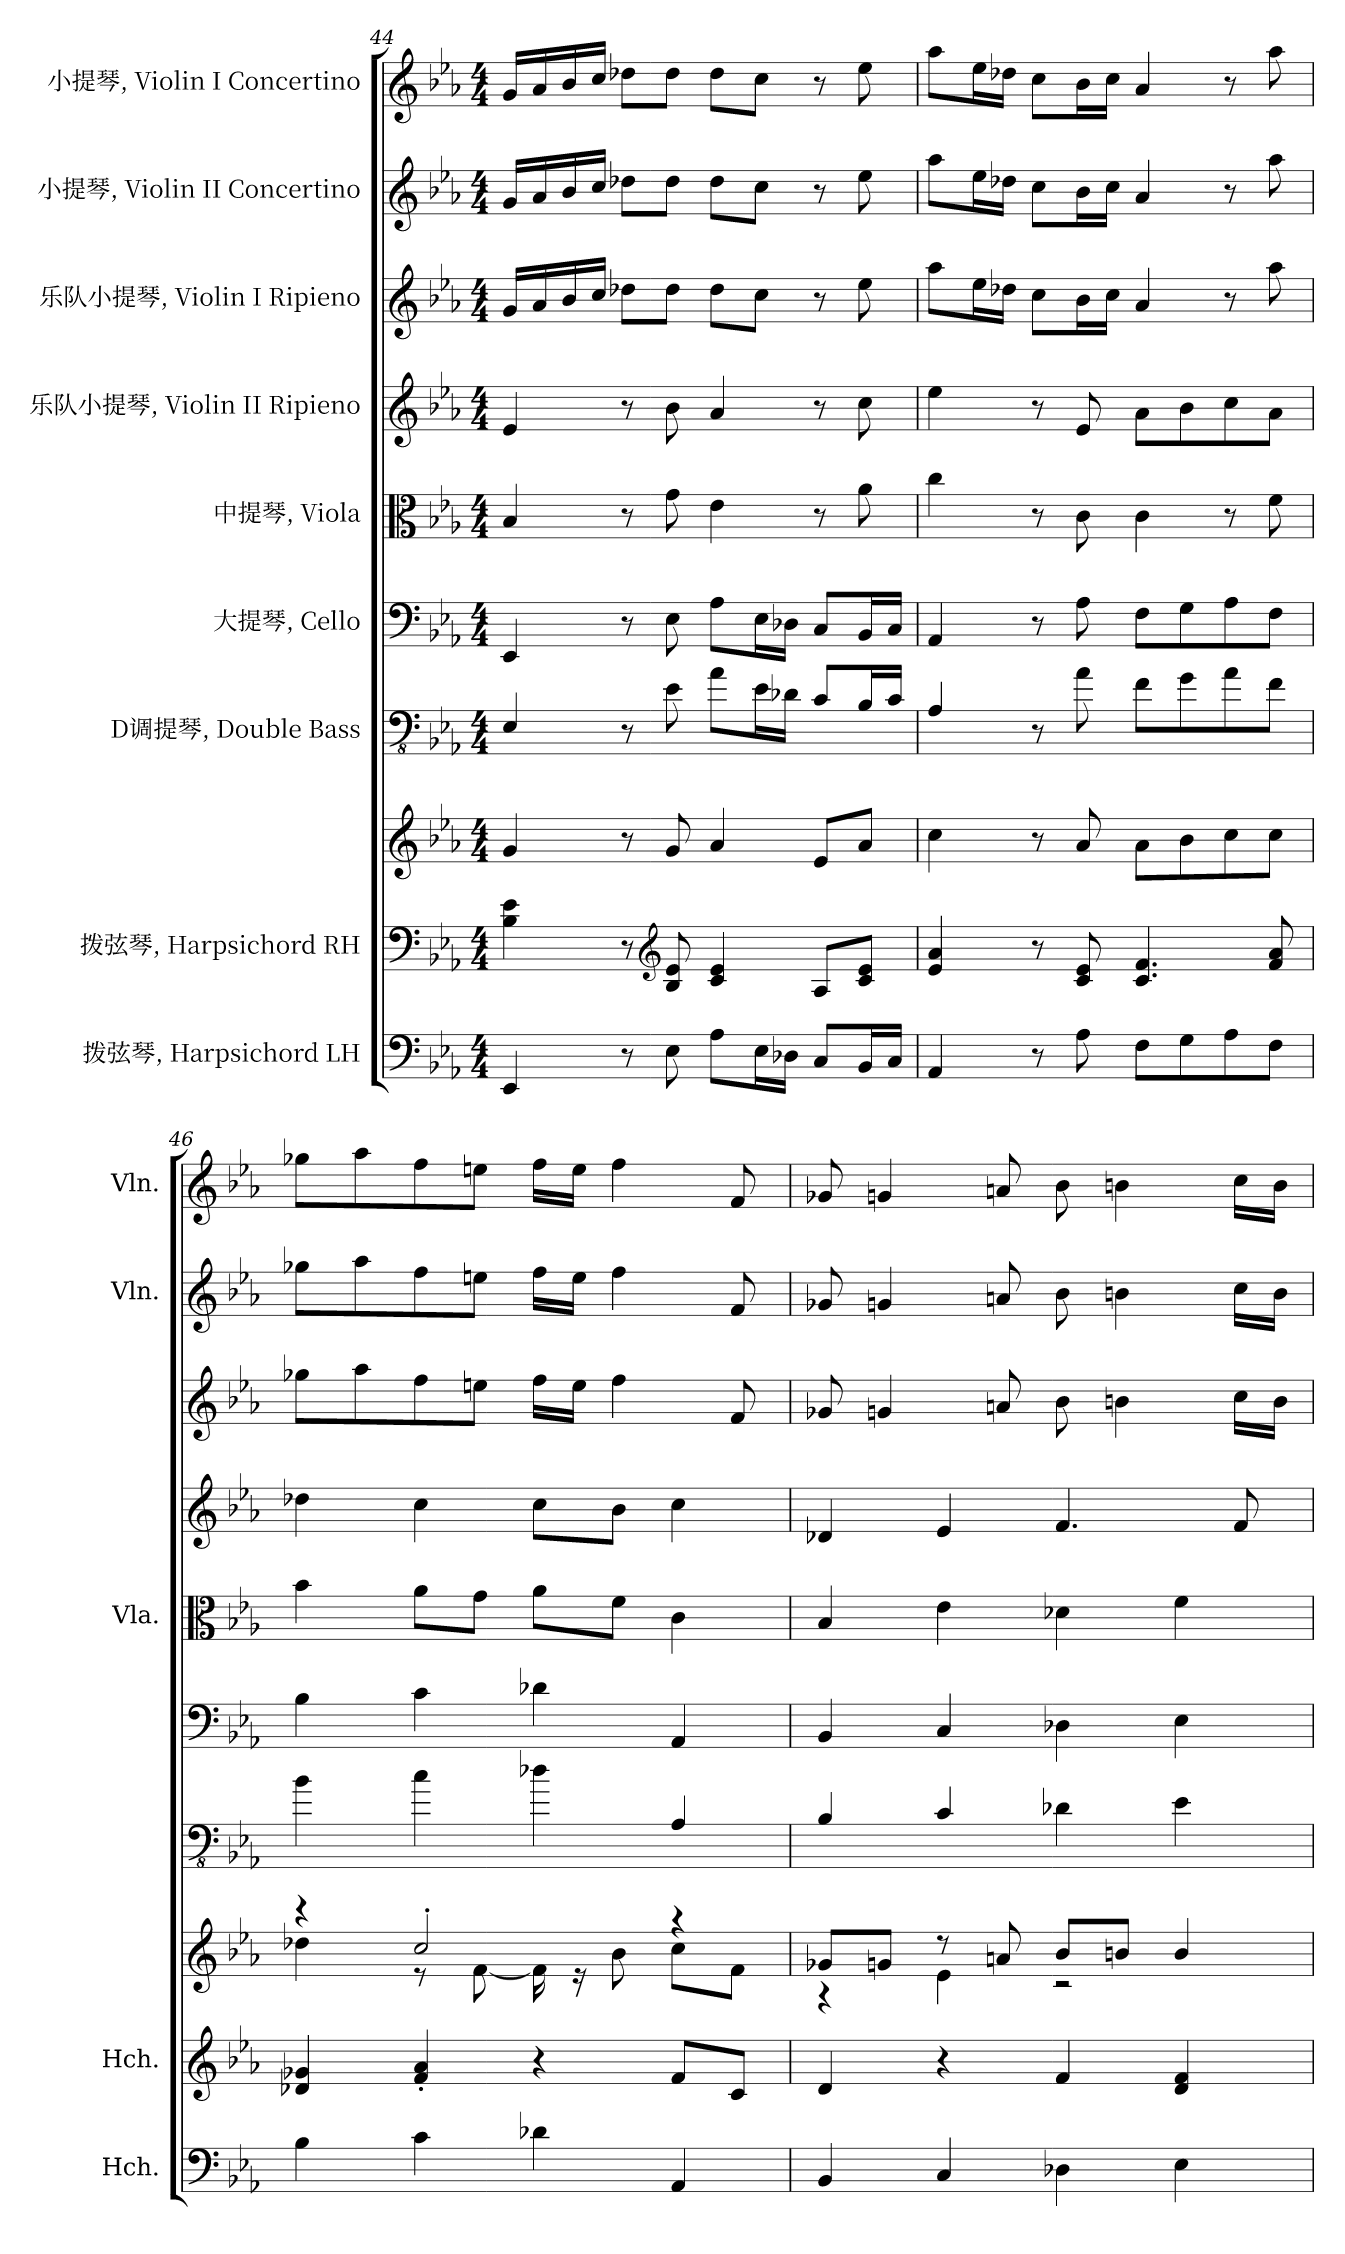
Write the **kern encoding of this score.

**kern	**kern	**kern	**kern	**kern	**kern	**kern	**kern	**kern	**kern
*part9	*part8	*part8	*part7	*part6	*part5	*part4	*part3	*part2	*part1
*staff10	*staff9	*staff8	*staff7	*staff6	*staff5	*staff4	*staff3	*staff2	*staff1
*I"拨弦琴, Harpsichord LH	*I"拨弦琴, Harpsichord RH	*	*I"D调提琴, Double Bass	*I"大提琴, Cello	*I"中提琴, Viola	*I"乐队小提琴, Violin II Ripieno	*I"乐队小提琴, Violin I Ripieno	*I"小提琴, Violin II Concertino	*I"小提琴, Violin I Concertino
*I'Hch.	*I'Hch.	*	*	*	*I'Vla.	*	*	*I'Vln.	*I'Vln.
*clefF4	*clefF4	*clefG2	*clefFv4	*clefF4	*clefC3	*clefG2	*clefG2	*clefG2	*clefG2
*	*	*	*ITrd7c12	*	*	*	*	*	*
*k[b-e-a-]	*k[b-e-a-]	*k[b-e-a-]	*k[b-e-a-]	*k[b-e-a-]	*k[b-e-a-]	*k[b-e-a-]	*k[b-e-a-]	*k[b-e-a-]	*k[b-e-a-]
*M4/4	*M4/4	*M4/4	*M4/4	*M4/4	*M4/4	*M4/4	*M4/4	*M4/4	*M4/4
=44	=44	=44	=44	=44	=44	=44	=44	=44	=44
4EE-/	4B-\ 4e-\	4g/	4EEE-/	4EE-/	4B-/	4e-/	16g/LL	16g/LL	16g/LL
.	.	.	.	.	.	.	16a-/	16a-/	16a-/
.	.	.	.	.	.	.	16b-/	16b-/	16b-/
.	.	.	.	.	.	.	16cc/JJ	16cc/JJ	16cc/JJ
8r	8r	8r	8r	8r	8r	8r	8dd-X\L	8dd-X\L	8dd-X\L
*	*clefG2	*	*	*	*	*	*	*	*
8E-\	8B-/ 8e-/	8g/	8EE-\	8E-\	8g\	8b-\	8dd-\J	8dd-\J	8dd-\J
8A-\L	4c/ 4e-/	4a-/	8AA-\L	8A-\L	4e-\	4a-/	8dd-\L	8dd-\L	8dd-\L
16E-\L	.	.	16EE-\L	16E-\L	.	.	8cc\J	8cc\J	8cc\J
16D-X\JJ	.	.	16DD-X\JJ	16D-X\JJ	.	.	.	.	.
8C/L	8A-/L	8e-/L	8CC/L	8C/L	8r	8r	8r	8r	8r
16BB-/L	8c/ 8e-/J	8a-/J	16BBB-/L	16BB-/L	8a-\	8cc\	8ee-\	8ee-\	8ee-\
16C/JJ	.	.	16CC/JJ	16C/JJ	.	.	.	.	.
=45	=45	=45	=45	=45	=45	=45	=45	=45	=45
4AA-/	4e-/ 4a-/	4cc\	4AAA-/	4AA-/	4cc\	4ee-\	8aa-\L	8aa-\L	8aa-\L
.	.	.	.	.	.	.	16ee-\L	16ee-\L	16ee-\L
.	.	.	.	.	.	.	16dd-X\JJ	16dd-X\JJ	16dd-X\JJ
8r	8r	8r	8r	8r	8r	8r	8cc\L	8cc\L	8cc\L
8A-\	8c/ 8e-/	8a-/	8AA-\	8A-\	8c\	8e-/	16b-\L	16b-\L	16b-\L
.	.	.	.	.	.	.	16cc\JJ	16cc\JJ	16cc\JJ
8F\L	4.c/ 4.f/	8a-\L	8FF\L	8F\L	4c\	8a-\L	4a-/	4a-/	4a-/
8G\	.	8b-\	8GG\	8G\	.	8b-\	.	.	.
8A-\	.	8cc\	8AA-\	8A-\	8r	8cc\	8r	8r	8r
8F\J	8f/ 8a-/	8cc\J	8FF\J	8F\J	8f\	8a-\J	8aa-\	8aa-\	8aa-\
!!LO:PB:g=z
=46	=46	=46	=46	=46	=46	=46	=46	=46	=46
*	*	*^	*	*	*	*	*	*	*
4B-\	4d-X/ 4g-X/	4r	4dd-X\	4BB-\	4B-\	4b-\	4dd-X\	8gg-X\L	8gg-X\L	8gg-X\L
.	.	.	.	.	.	.	.	8aa-\	8aa-\	8aa-\
4c\	4f/' 4a-/'	2cc'/	8r	4C\	4c\	8a-\L	4cc\	8ff\	8ff\	8ff\
.	.	.	[8f\	.	.	8g\J	.	8een\J	8een\J	8een\J
4d-X\	4r	.	16f\]	4D-X\	4d-X\	8a-\L	8cc\L	16ff\LL	16ff\LL	16ff\LL
.	.	.	16r	.	.	.	.	16ee\JJ	16ee\JJ	16ee\JJ
.	.	.	8b-\	.	.	8f\J	8b-\J	4ff\	4ff\	4ff\
4AA-/	8f/L	4r	8cc\L	4AAA-/	4AA-/	4c\	4cc\	.	.	.
.	8c/J	.	8f\J	.	.	.	.	8f/	8f/	8f/
=47	=47	=47	=47	=47	=47	=47	=47	=47	=47	=47
4BB-/	4d/	8g-X/L	4r	4BBB-/	4BB-/	4B-/	4d-X/	8g-X/	8g-X/	8g-X/
.	.	8gn/J	.	.	.	.	.	4gn/	4gn/	4gn/
4C/	4r	8r	4e-\	4CC/	4C/	4e-\	4e-/	.	.	.
.	.	8an/	.	.	.	.	.	8an/	8an/	8an/
4D-X\	4f/	8b-/L	2r	4DD-X\	4D-X\	4d-X\	4.f/	8b-\	8b-\	8b-\
.	.	8bn/J	.	.	.	.	.	4bn\	4bn\	4bn\
4E-\	4d/ 4f/	4b/	.	4EE-\	4E-\	4f\	.	.	.	.
.	.	.	.	.	.	.	8f/	16cc\LL	16cc\LL	16cc\LL
.	.	.	.	.	.	.	.	16b\JJ	16b\JJ	16b\JJ
*	*	*v	*v	*	*	*	*	*	*	*
=	=	=	=	=	=	=	=	=	=
*-	*-	*-	*-	*-	*-	*-	*-	*-	*-
